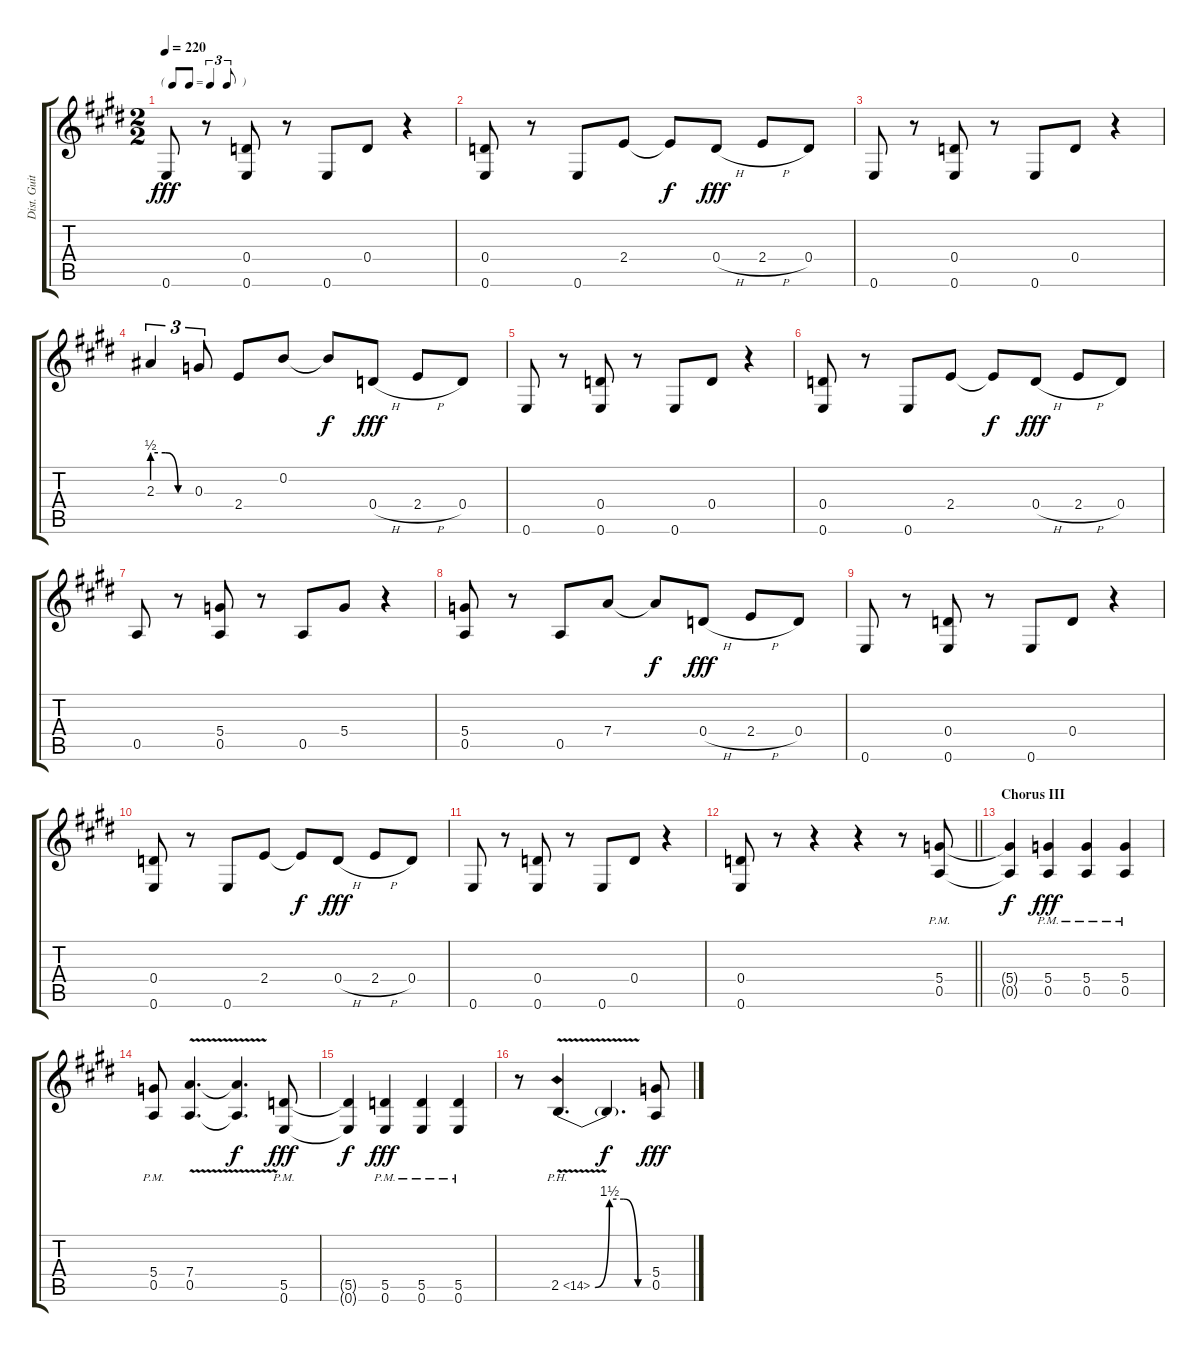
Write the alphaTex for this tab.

\track ("Dist. Guitar" "Dist. Guit") {instrument distortionguitar}
\staff {score tabs}
\tuning (E4 B3 G3 D3 A2 E2) {hide}
\ts (2 2)
\tf triplet8th
\tempo 220
\clef g2
\ks e
0.6.8{dy fff} r.8 (0.4 0.6).8 r.8 0.6.8 0.4.8 r.4 |
(0.4 0.6).8 r.8 0.6.8 2.4.8 2.4{t}.8{dy f} 0.4{h}.8{dy fff} 2.4{h}.8 0.4.8 |
0.6.8 r.8 (0.4 0.6).8 r.8 0.6.8 0.4.8 r.4 |
2.3{be (custom 0 2 20 2 40 0 60 0)}.4{tu (3 2)} 0.3.8{tu (3 2)} 2.4.8 0.2.8 0.2{t}.8{dy f} 0.4{h}.8{dy fff} 2.4{h}.8 0.4.8 |
0.6.8 r.8 (0.4 0.6).8 r.8 0.6.8 0.4.8 r.4 |
(0.4 0.6).8 r.8 0.6.8 2.4.8 2.4{t}.8{dy f} 0.4{h}.8{dy fff} 2.4{h}.8 0.4.8 |
0.5.8 r.8 (5.4 0.5).8 r.8 0.5.8 5.4.8 r.4 |
(5.4 0.5).8 r.8 0.5.8 7.4.8 7.4{t}.8{dy f} 0.4{h}.8{dy fff} 2.4{h}.8 0.4.8 |
0.6.8 r.8 (0.4 0.6).8 r.8 0.6.8 0.4.8 r.4 |
(0.4 0.6).8 r.8 0.6.8 2.4.8 2.4{t}.8{dy f} 0.4{h}.8{dy fff} 2.4{h}.8 0.4.8 |
0.6.8 r.8 (0.4 0.6).8 r.8 0.6.8 0.4.8 r.4 |
\barLineRight lightlight
(0.4 0.6).8 r.8 r.4 r.4 r.8 (5.4{pm} 0.5{pm}).8 |
\section ("" "Chorus III")
(5.4{t} 0.5{t}).4{dy f} (5.4{pm} 0.5{pm}).4{dy fff} (5.4{pm} 0.5{pm}).4 (5.4{pm} 0.5{pm}).4 |
(5.4{pm} 0.5{pm}).8 (7.4{v} 0.5).4{d} (7.4{t} 0.5{t}).4{d dy f} (5.5{pm} 0.6{pm}).8{dy fff} |
(5.5{t} 0.6{t}).4{dy f} (5.5{pm} 0.6{pm}).4{dy fff} (5.5{pm} 0.6{pm}).4 (5.5{pm} 0.6{pm}).4 |
r.8 2.5{be (custom 0 0 15 6 30 6 45 0 60 0) ph 12 v}.4{d} 2.5{t}.4{d dy f} (5.4 0.5).8{dy fff}
